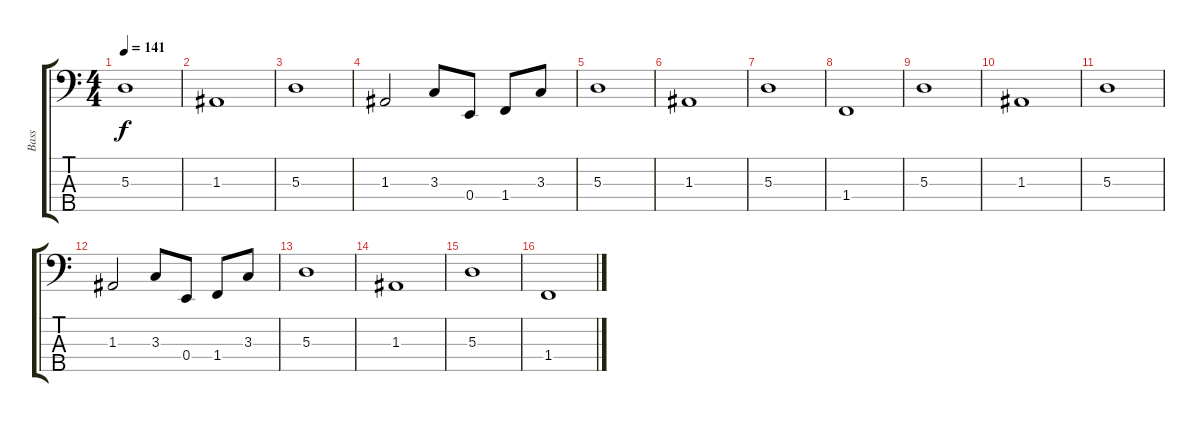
\track ("Bass" "Bass") {instrument electricbassfinger}
\staff {score tabs}
\tuning (G2 D2 A1 E1 B0) {hide}
\ts (4 4)
\tempo 141
\clef f4
\ks c
5.3.1{dy f instrument electricbassfinger} |
1.3.1 |
5.3.1 |
1.3.2 3.3.8 0.4.8 1.4.8 3.3.8 |
5.3.1 |
1.3.1 |
5.3.1 |
1.4.1 |
5.3.1 |
1.3.1 |
5.3.1 |
1.3.2 3.3.8 0.4.8 1.4.8 3.3.8 |
5.3.1 |
1.3.1 |
5.3.1 |
1.4.1
